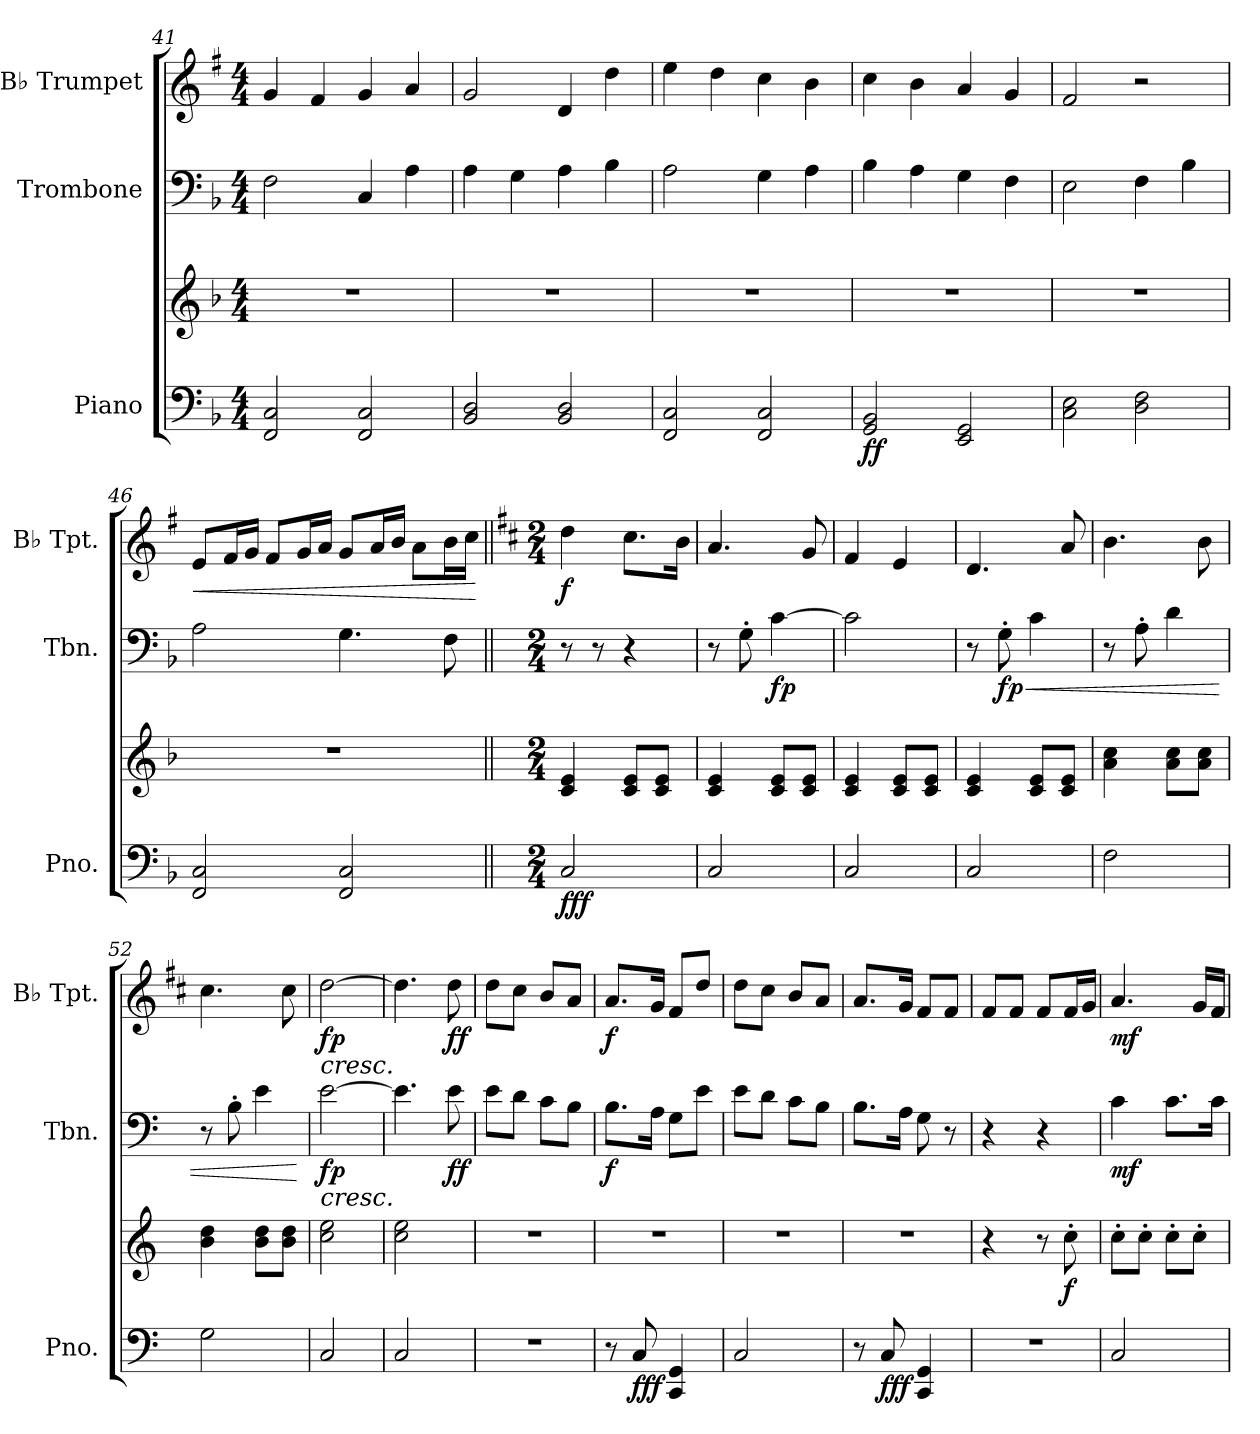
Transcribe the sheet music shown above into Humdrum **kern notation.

**kern	**kern	**dynam	**kern	**dynam	**kern	**dynam
*part3	*part3	*part3	*part2	*part2	*part1	*part1
*staff4	*staff3	*staff3/4	*staff2	*staff2	*staff1	*staff1
*I"Piano	*	*	*I"Trombone	*	*I"B♭ Trumpet	*
*I'Pno.	*	*	*I'Tbn.	*	*I'B♭ Tpt.	*
*clefF4	*clefG2	*	*clefF4	*	*clefG2	*
*	*	*	*	*	*ITrd1c2	*
*k[b-]	*k[b-]	*	*k[b-]	*	*k[b-]	*
*M4/4	*M4/4	*	*M4/4	*	*M4/4	*
=41	=41	=41	=41	=41	=41	=41
2FF/ 2C/	1r	.	2F\	.	4f/	.
.	.	.	.	.	4e/	.
2FF/ 2C/	.	.	4C/	.	4f/	.
.	.	.	4A\	.	4g/	.
=42	=42	=42	=42	=42	=42	=42
2BB-/ 2D/	1r	.	4A\	.	2f/	.
.	.	.	4G\	.	.	.
2BB-/ 2D/	.	.	4A\	.	4c/	.
.	.	.	4B-\	.	4cc\	.
!!LO:LB:g=z
=43	=43	=43	=43	=43	=43	=43
2FF/ 2C/	1r	.	2A\	.	4dd\	.
.	.	.	.	.	4cc\	.
2FF/ 2C/	.	.	4G\	.	4b-\	.
.	.	.	4A\	.	4a\	.
=44	=44	=44	=44	=44	=44	=44
!	!	!LO:DY:b=2	!	!	!	!
2GG/ 2BB-/	1r	ff	4B-\	.	4b-\	.
.	.	.	4A\	.	4a\	.
2EE/ 2GG/	.	.	4G\	.	4g/	.
.	.	.	4F\	.	4f/	.
=45	=45	=45	=45	=45	=45	=45
2C\ 2E\	1r	.	2E\	.	2e/	.
2D\ 2F\	.	.	4F\	.	2r	.
.	.	.	4B-\	.	.	.
=46	=46	=46	=46	=46	=46	=46
!	!	!	!	!	!	!LO:HP:b
2FF/ 2C/	1r	.	2A\	.	8d/L	<
.	.	.	.	.	16e/L	.
.	.	.	.	.	16f/JJ	.
.	.	.	.	.	8e/L	.
.	.	.	.	.	16f/L	.
.	.	.	.	.	16g/JJ	.
2FF/ 2C/	.	.	4.G\	.	8f/L	.
.	.	.	.	.	16g/L	.
.	.	.	.	.	16a/JJ	.
.	.	.	.	.	8g\L	.
.	.	.	8F\	.	16a\L	.
.	.	.	.	.	16b-\JJ	.
.	.	.	.	.	.	[
=47||	=47||	=47||	=47||	=47||	=47||	=47||
!!LO:REH:place=s1:a:B:fs=14:t=D
*k[]	*k[]	*	*k[]	*	*k[]	*
*M2/4	*M2/4	*	*M2/4	*	*M2/4	*
*	*	*	*	*	*MM90	*
!	!	!LO:DY:b=2	!	!	!	!
!	!	!LO:DY:n=1:b	!	!	!	!LO:DY:b
2C/	4c/ 4e/	ff f	8r	.	4cc\	f
.	.	.	8r	.	.	.
.	8c/ 8e/L	.	4r	.	8.b\L	.
.	8c/ 8e/J	.	.	.	.	.
.	.	.	.	.	16a\Jk	.
=48	=48	=48	=48	=48	=48	=48
2C/	4c/ 4e/	.	8r	.	4.g/	.
.	.	.	8G'\	.	.	.
!	!	!	!	!LO:DY:b	!	!
.	8c/ 8e/L	.	[4c\	fp	.	.
.	8c/ 8e/J	.	.	.	8f/	.
=49	=49	=49	=49	=49	=49	=49
2C/	4c/ 4e/	.	2c\]	.	4e/	.
.	8c/ 8e/L	.	.	.	4d/	.
.	8c/ 8e/J	.	.	.	.	.
!!LO:PB:g=z
=50	=50	=50	=50	=50	=50	=50
2C/	4c/ 4e/	.	8r	.	4.c/	.
!	!	!	!	!LO:HP:b	!	!
!	!	!	!	!LO:DY:n=1:b	!	!
.	.	.	8G'\	< fp	.	.
.	8c/ 8e/L	.	4c\	.	.	.
.	8c/ 8e/J	.	.	.	8g/	.
=51	=51	=51	=51	=51	=51	=51
2F\	4a\ 4cc\	.	8r	.	4.a\	.
.	.	.	8A'\	.	.	.
.	8a\ 8cc\L	.	4d\	.	.	.
.	8a\ 8cc\J	.	.	.	8a\	.
=52	=52	=52	=52	=52	=52	=52
2G\	4b\ 4dd\	.	8r	.	4.b\	.
.	.	.	8B'\	.	.	.
.	8b\ 8dd\L	.	4e\	.	.	.
.	8b\ 8dd\J	.	.	.	8b\	.
.	.	.	.	[	.	.
=53	=53	=53	=53	=53	=53	=53
!	!	!	!	!LO:HP:b	!	!LO:HP:b
!	!	!	!	!LO:DY:n=1:b	!	!LO:DY:n=1:b
2C/	2cc\ 2ee\	.	[2e\	< fp	[2cc\	< fp
=54	=54	=54	=54	=54	=54	=54
2C/	2cc\ 2ee\	.	4.e\]	.	4.cc\]	.
!	!	!	!	!LO:DY:b	!	!LO:DY:b
.	.	.	8e\	ff	8cc\	ff
.	.	.	.	[	.	[
=55	=55	=55	=55	=55	=55	=55
2r	2r	.	8e\L	.	8cc\L	.
.	.	.	8d\J	.	8b\J	.
.	.	.	8c\L	.	8a/L	.
.	.	.	8B\J	.	8g/J	.
=56	=56	=56	=56	=56	=56	=56
!	!	!	!	!LO:DY:b	!	!LO:DY:b
8r	2r	.	8.B\L	f	8.g/L	f
!	!	!LO:DY:b=2	!	!	!	!
8C/	.	fff	.	.	.	.
.	.	.	16A\Jk	.	16f/Jk	.
4CC/ 4GG/	.	.	8G\L	.	8e/L	.
.	.	.	8e\J	.	8cc/J	.
=57	=57	=57	=57	=57	=57	=57
2C/	2r	.	8e\L	.	8cc\L	.
.	.	.	8d\J	.	8b\J	.
.	.	.	8c\L	.	8a/L	.
.	.	.	8B\J	.	8g/J	.
=58	=58	=58	=58	=58	=58	=58
8r	2r	.	8.B\L	.	8.g/L	.
!	!	!LO:DY:b=2	!	!	!	!
8C/	.	fff	.	.	.	.
.	.	.	16A\Jk	.	16f/Jk	.
4CC/ 4GG/	.	.	8G\	.	8e/L	.
.	.	.	8r	.	8e/J	.
!!LO:LB:g=z
=59	=59	=59	=59	=59	=59	=59
2r	4r	.	4r	.	8e/L	.
.	.	.	.	.	8e/J	.
.	8r	.	4r	.	8e/L	.
!	!	!LO:DY:b	!	!	!	!
.	8cc'\	f	.	.	16e/L	.
.	.	.	.	.	16f/JJ	.
=60	=60	=60	=60	=60	=60	=60
!	!	!	!	!LO:DY:b	!	!LO:DY:b
2C/	8cc'\L	.	4c\	mf	4.g/	mf
.	8cc'\J	.	.	.	.	.
.	8cc'\L	.	8.c\L	.	.	.
.	8cc'\J	.	.	.	16f/LL	.
.	.	.	16c\Jk	.	16e/JJ	.
=	=	=	=	=	=	=
*-	*-	*-	*-	*-	*-	*-
